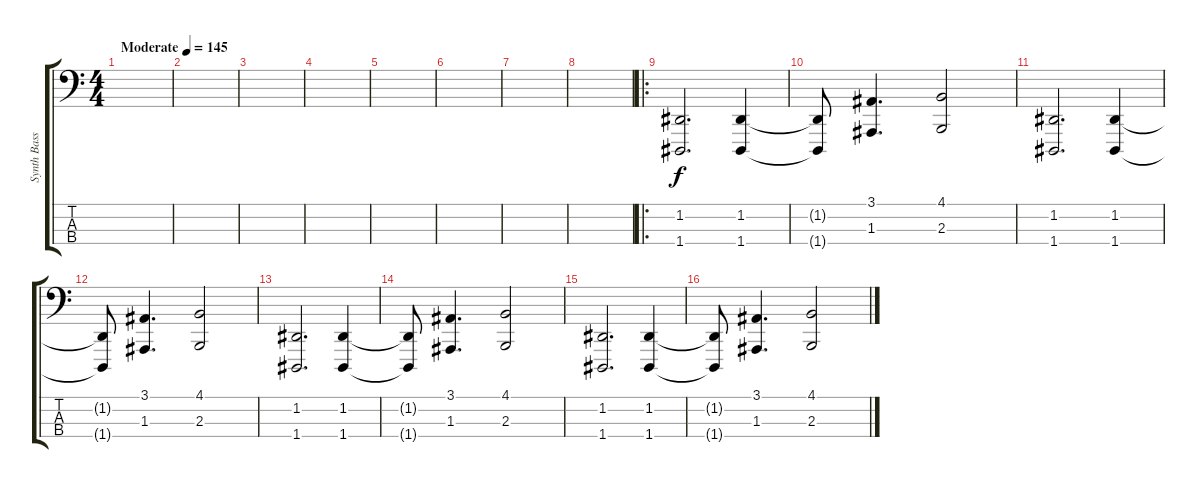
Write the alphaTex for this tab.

\track ("Synth Bass" "Synth Bass") {instrument synthbass1}
\staff {score tabs}
\tuning (G1 D1 A0 D0) {hide}
\ts (4 4)
\tempo (145 "Moderate")
\clef f4
\ks c
|
|
|
|
|
|
|
|
\ro
(1.2 1.4).2{d} (1.2 1.4).4 |
(1.2{t} 1.4{t}).8 (3.1 1.3).4{d} (4.1 2.3).2 |
(1.2 1.4).2{d} (1.2 1.4).4 |
(1.2{t} 1.4{t}).8 (3.1 1.3).4{d} (4.1 2.3).2 |
(1.2 1.4).2{d} (1.2 1.4).4 |
(1.2{t} 1.4{t}).8 (3.1 1.3).4{d} (4.1 2.3).2 |
(1.2 1.4).2{d} (1.2 1.4).4 |
(1.2{t} 1.4{t}).8 (3.1 1.3).4{d} (4.1 2.3).2
